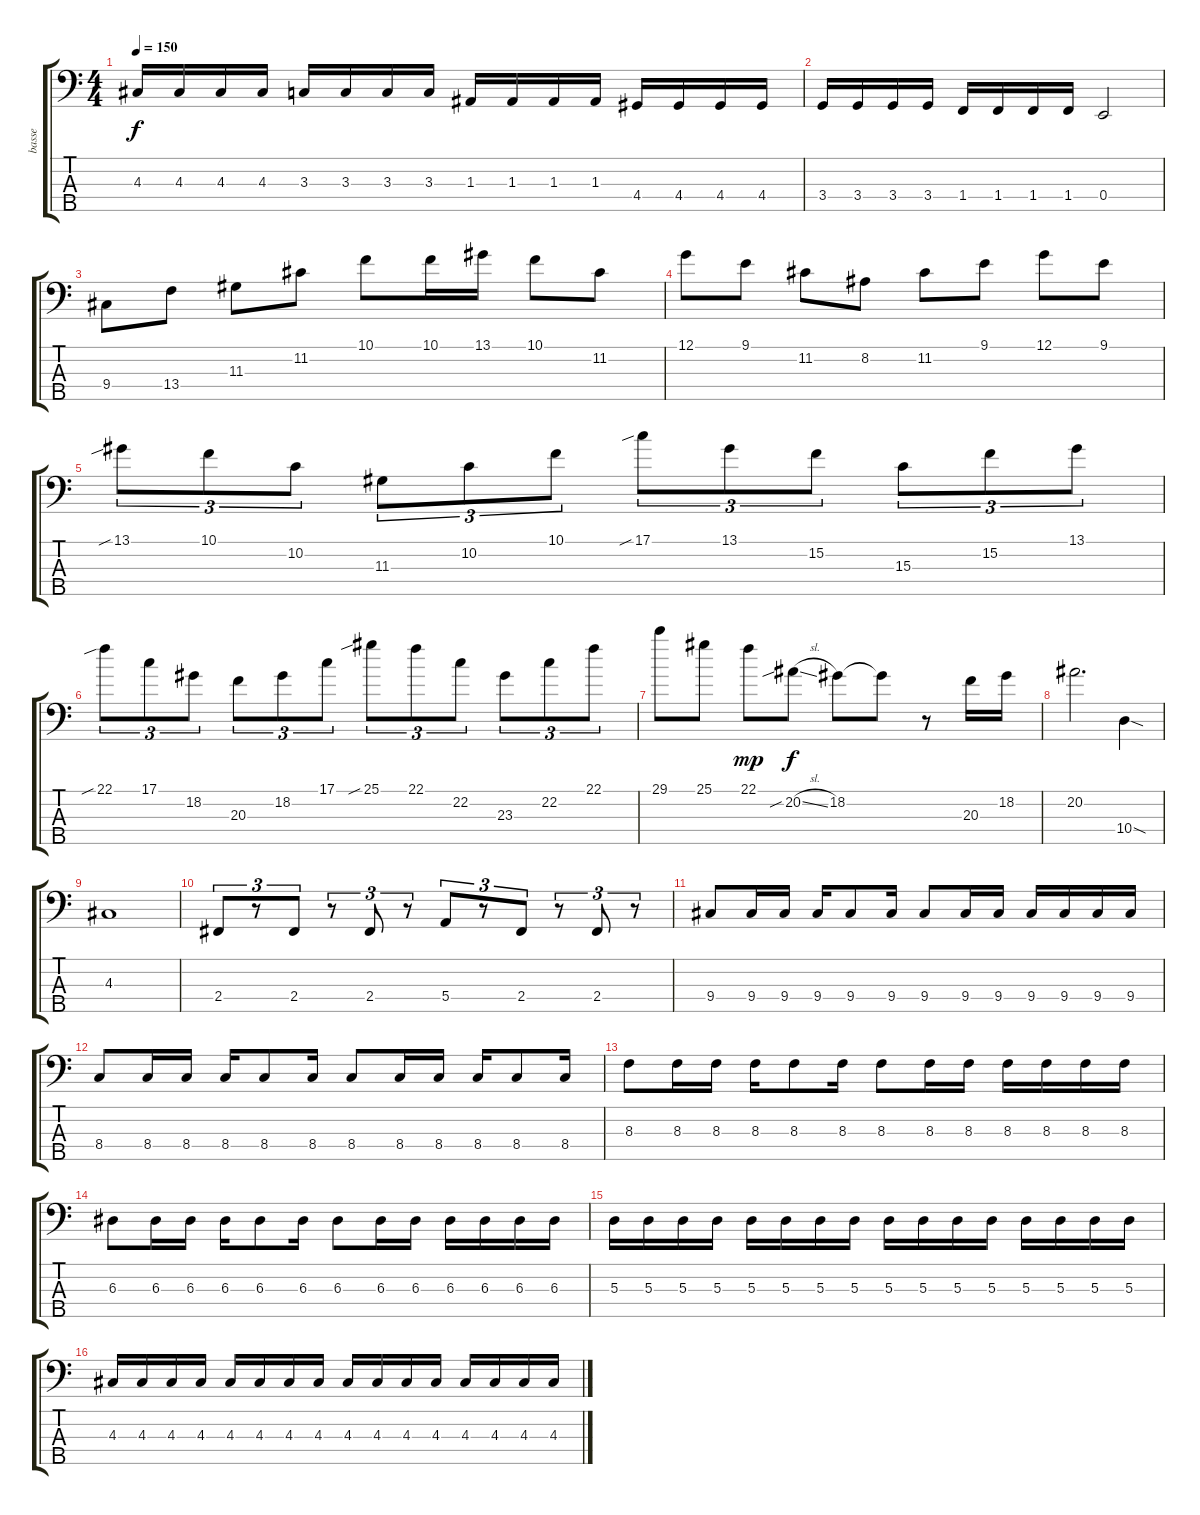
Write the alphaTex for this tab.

\track ("basse" "basse") {instrument electricbassfinger}
\staff {score tabs}
\tuning (G2 D2 A1 E1 B0) {hide}
\ts (4 4)
\tempo 150
\clef f4
\ks c
4.3.16{dy f} 4.3.16 4.3.16 4.3.16 3.3.16 3.3.16 3.3.16 3.3.16 1.3.16 1.3.16 1.3.16 1.3.16 4.4.16 4.4.16 4.4.16 4.4.16 |
3.4.16 3.4.16 3.4.16 3.4.16 1.4.16 1.4.16 1.4.16 1.4.16 0.4.2 |
9.4.8 13.4.8 11.3.8 11.2.8 10.1.8 10.1.16 13.1.16 10.1.8 11.2.8 |
12.1.8 9.1.8 11.2.8 8.2.8 11.2.8 9.1.8 12.1.8 9.1.8 |
13.1{sib}.8{tu (3 2)} 10.1.8{tu (3 2)} 10.2.8{tu (3 2)} 11.3.8{tu (3 2)} 10.2.8{tu (3 2)} 10.1.8{tu (3 2)} 17.1{sib}.8{tu (3 2)} 13.1.8{tu (3 2)} 15.2.8{tu (3 2)} 15.3.8{tu (3 2)} 15.2.8{tu (3 2)} 13.1.8{tu (3 2)} |
22.1{sib}.8{tu (3 2)} 17.1.8{tu (3 2)} 18.2.8{tu (3 2)} 20.3.8{tu (3 2)} 18.2.8{tu (3 2)} 17.1.8{tu (3 2)} 25.1{sib}.8{tu (3 2)} 22.1.8{tu (3 2)} 22.2.8{tu (3 2)} 23.3.8{tu (3 2)} 22.2.8{tu (3 2)} 22.1.8{tu (3 2)} |
29.1.8 25.1.8 22.1.8{dy mp} 20.2{sib sl}.8{dy f} 18.2.8 18.2{t}.8 r.8 20.3.16 18.2.16 |
20.2.2{d} 10.4{sod}.4 |
4.3.1 |
2.4.8{tu (3 2)} r.8{tu (3 2)} 2.4.8{tu (3 2)} r.8{tu (3 2)} 2.4.8{tu (3 2)} r.8{tu (3 2)} 5.4.8{tu (3 2)} r.8{tu (3 2)} 2.4.8{tu (3 2)} r.8{tu (3 2)} 2.4.8{tu (3 2)} r.8{tu (3 2)} |
9.4.8 9.4.16 9.4.16 9.4.16 9.4.8 9.4.16 9.4.8 9.4.16 9.4.16 9.4.16 9.4.16 9.4.16 9.4.16 |
8.4.8 8.4.16 8.4.16 8.4.16 8.4.8 8.4.16 8.4.8 8.4.16 8.4.16 8.4.16 8.4.8 8.4.16 |
8.3.8 8.3.16 8.3.16 8.3.16 8.3.8 8.3.16 8.3.8 8.3.16 8.3.16 8.3.16 8.3.16 8.3.16 8.3.16 |
6.3.8 6.3.16 6.3.16 6.3.16 6.3.8 6.3.16 6.3.8 6.3.16 6.3.16 6.3.16 6.3.16 6.3.16 6.3.16 |
5.3.16 5.3.16 5.3.16 5.3.16 5.3.16 5.3.16 5.3.16 5.3.16 5.3.16 5.3.16 5.3.16 5.3.16 5.3.16 5.3.16 5.3.16 5.3.16 |
4.3.16 4.3.16 4.3.16 4.3.16 4.3.16 4.3.16 4.3.16 4.3.16 4.3.16 4.3.16 4.3.16 4.3.16 4.3.16 4.3.16 4.3.16 4.3.16
